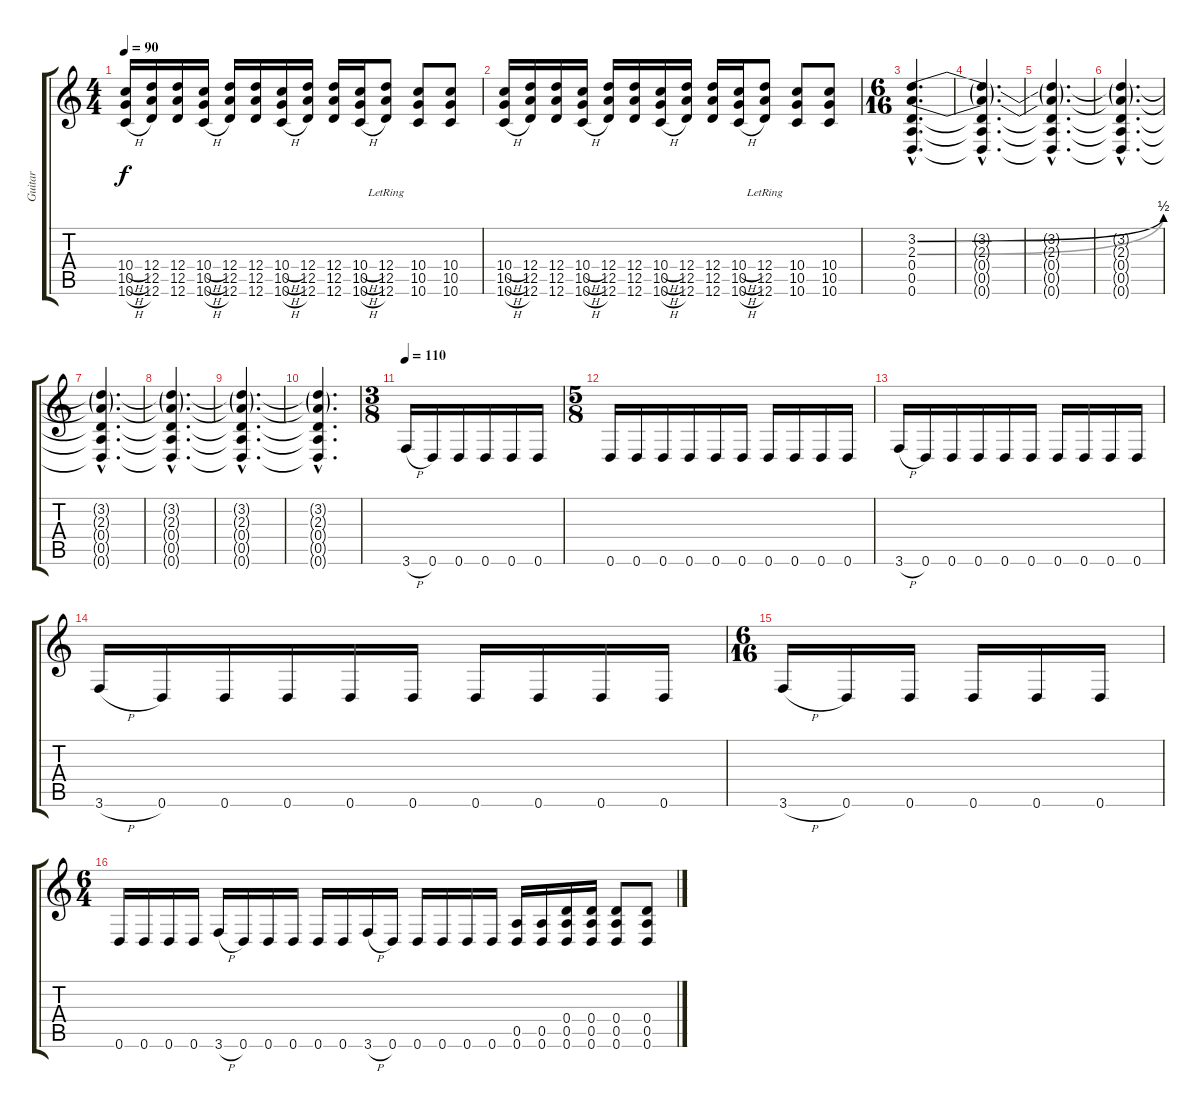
\track ("Guitar" "Guitar") {instrument distortionguitar}
\staff {score tabs}
\tuning (E4 B3 G3 D3 A2 D2) {hide}
\ts (4 4)
\tempo 90
\clef g2
\ks c
(10.4{h} 10.5{h} 10.6{h}).16{dy f} (12.4 12.5 12.6).16 (12.4 12.5 12.6).16 (10.4{h} 10.5{h} 10.6{h}).16 (12.4 12.5 12.6).16 (12.4 12.5 12.6).16 (10.4{h} 10.5{h} 10.6{h}).16 (12.4 12.5 12.6).16 (12.4 12.5 12.6).16 (10.4{h} 10.5{h} 10.6{h}).16 (12.4{lr} 12.5{lr} 12.6{lr}).8 (10.4 10.5 10.6).8 (10.4 10.5 10.6).8 |
(10.4{h} 10.5{h} 10.6{h}).16 (12.4 12.5 12.6).16 (12.4 12.5 12.6).16 (10.4{h} 10.5{h} 10.6{h}).16 (12.4 12.5 12.6).16 (12.4 12.5 12.6).16 (10.4{h} 10.5{h} 10.6{h}).16 (12.4 12.5 12.6).16 (12.4 12.5 12.6).16 (10.4{h} 10.5{h} 10.6{h}).16 (12.4{lr} 12.5{lr} 12.6{lr}).8 (10.4 10.5 10.6).8 (10.4 10.5 10.6).8 |
\ts (6 16)
(3.2{be (bend 0 0 60 2) hac} 2.3{be (bend 0 0 60 2) hac} 0.4{hac} 0.5{hac} 0.6{hac}).4{d} |
(3.2{hac t} 2.3{hac t} 0.4{hac t} 0.5{hac t} 0.6{hac t}).4{d} |
(3.2{hac t} 2.3{hac t} 0.4{hac t} 0.5{hac t} 0.6{hac t}).4{d} |
(3.2{hac t} 2.3{hac t} 0.4{hac t} 0.5{hac t} 0.6{hac t}).4{d} |
(3.2{hac t} 2.3{hac t} 0.4{hac t} 0.5{hac t} 0.6{hac t}).4{d} |
(3.2{hac t} 2.3{hac t} 0.4{hac t} 0.5{hac t} 0.6{hac t}).4{d} |
(3.2{hac t} 2.3{hac t} 0.4{hac t} 0.5{hac t} 0.6{hac t}).4{d} |
(3.2{hac t} 2.3{hac t} 0.4{hac t} 0.5{hac t} 0.6{hac t}).4{d} |
\ts (3 8)
\tempo 110
3.6{h}.16{volume 10 instrument overdrivenguitar} 0.6.16 0.6.16 0.6.16 0.6.16 0.6.16 |
\ts (5 8)
0.6.16 0.6.16 0.6.16 0.6.16 0.6.16 0.6.16 0.6.16 0.6.16 0.6.16 0.6.16 |
3.6{h}.16 0.6.16 0.6.16 0.6.16 0.6.16 0.6.16 0.6.16 0.6.16 0.6.16 0.6.16 |
3.6{h}.16 0.6.16 0.6.16 0.6.16 0.6.16 0.6.16 0.6.16 0.6.16 0.6.16 0.6.16 |
\ts (6 16)
3.6{h}.16 0.6.16 0.6.16 0.6.16 0.6.16 0.6.16 |
\ts (6 4)
0.6.16 0.6.16 0.6.16 0.6.16 3.6{h}.16 0.6.16 0.6.16 0.6.16 0.6.16 0.6.16 3.6{h}.16 0.6.16 0.6.16 0.6.16{volume 13 instrument distortionguitar} 0.6.16 0.6.16 (0.5 0.6).16 (0.5 0.6).16 (0.4 0.5 0.6).16 (0.4 0.5 0.6).16 (0.4 0.5 0.6).8 (0.4 0.5 0.6).8
